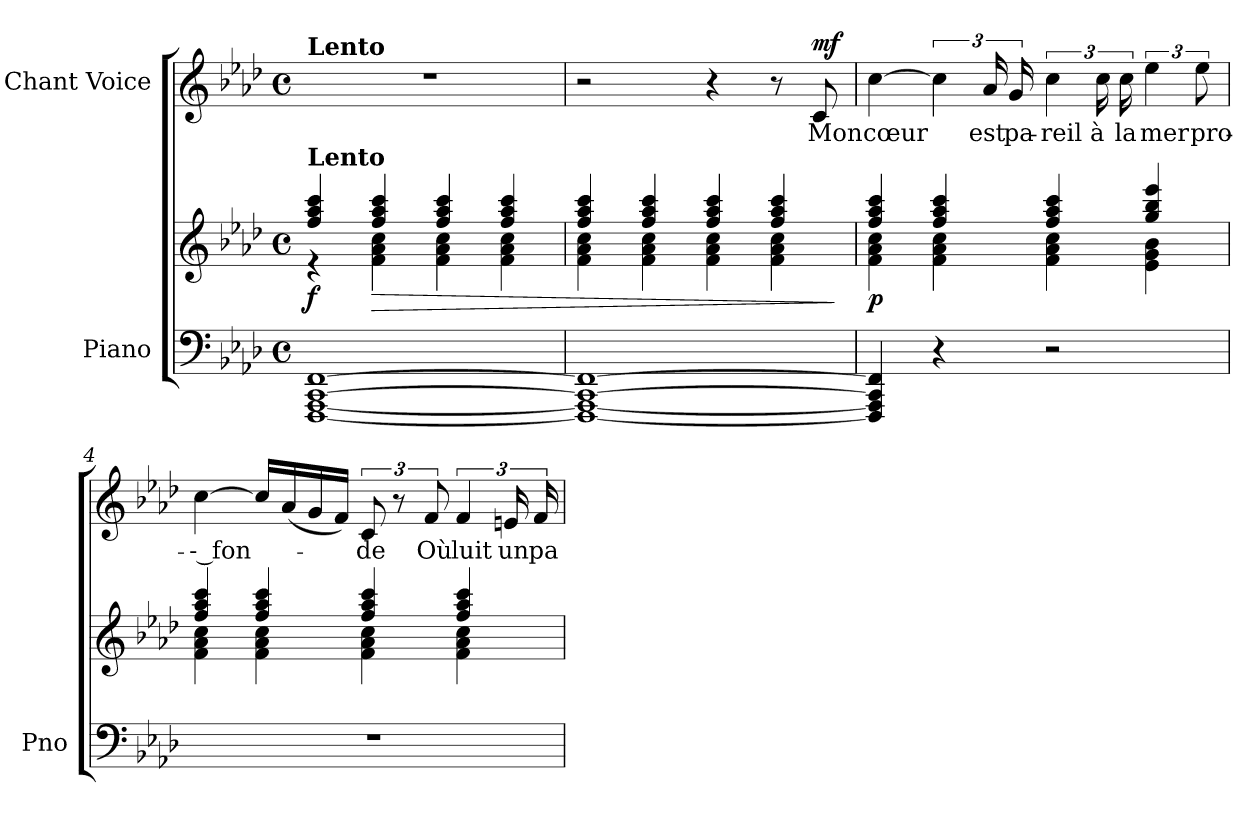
**kern	**kern	**dynam	**kern	**text	**dynam
*part2	*part2	*part2	*part1	*part1	*part1
*staff3	*staff2	*staff2/3	*staff1	*staff1	*staff1
*I"Piano	*	*	*I"Chant Voice	*	*
*I'Pno	*	*	*	*	*
*clefF4	*clefG2	*	*clefG2	*	*
*k[b-e-a-d-]	*k[b-e-a-d-]	*	*k[b-e-a-d-]	*	*
*M4/4	*M4/4	*	*M4/4	*	*
*met(c)	*met(c)	*	*met(c)	*	*
*MM42	*MM42	*	*MM42	*	*
=1	=1	=1	=1	=1	=1
*	*^	*	*	*	*
!	!	!	!	!LO:TX:a:B:t=Lento	!	!
!	!LO:TX:a:B:t=Lento	!	!	!	!	!
!	!	!	!LO:DY:b	!	!	!
[1FFF [1AAA- [>1CC [1FF	4ff/ 4aa-/ 4ccc/	4r	f	1r	.	.
!	!	!	!LO:HP:b	!	!	!
.	4ff/ 4aa-/ 4ccc/	4f\ 4a-\ 4cc\	>	.	.	.
.	4ff/ 4aa-/ 4ccc/	4f\ 4a-\ 4cc\	.	.	.	.
.	4ff/ 4aa-/ 4ccc/	4f\ 4a-\ 4cc\	.	.	.	.
=2	=2	=2	=2	=2	=2	=2
1FFF_ 1AAA-_ 1CC_ 1FF_	4ff/ 4aa-/ 4ccc/	4f\ 4a-\ 4cc\	.	2r	.	.
.	4ff/ 4aa-/ 4ccc/	4f\ 4a-\ 4cc\	.	.	.	.
.	4ff/ 4aa-/ 4ccc/	4f\ 4a-\ 4cc\	.	4r	.	.
.	4ff/ 4aa-/ 4ccc/	4f\ 4a-\ 4cc\	.	8r	.	.
!	!	!	!	!	!	!LO:DY:a
.	.	.	.	8c/	Mon	mf
*	*v	*v	*	*	*	*
.	.	]	.	.	.
=3	=3	=3	=3	=3	=3
*	*^	*	*	*	*
!	!	!	!LO:DY:b	!	!	!
4FFF/] 4AAA-/] 4CC/] 4FF/]	4ff/ 4aa-/ 4ccc/	4f\ 4a-\ 4cc\	p	[4cc\	cœur	.
4r	4ff/ 4aa-/ 4ccc/	4f\ 4a-\ 4cc\	.	6cc\]	.	.
.	.	.	.	24a-/	est	.
.	.	.	.	24g/	pa-	.
2r	4ff/ 4aa-/ 4ccc/	4f\ 4a-\ 4cc\	.	6cc\	-reil	.
.	.	.	.	24cc\	à	.
.	.	.	.	24cc\	la	.
.	4gg/ 4bb-/ 4eee-/	4e-\ 4g\ 4b-\	.	6ee-\	mer	.
.	.	.	.	12ee-\	pro-	.
=4	=4	=4	=4	=4	=4	=4
1r	4ff/ 4aa-/ 4ccc/	4f\ 4a-\ 4cc\	.	[4cc\	-- fon-	.
.	4ff/ 4aa-/ 4ccc/	4f\ 4a-\ 4cc\	.	16cc/LL]	.	.
.	.	.	.	(16a-/	.	.
.	.	.	.	16g/	.	.
.	.	.	.	16f/JJ)	.	.
.	4ff/ 4aa-/ 4ccc/	4f\ 4a-\ 4cc\	.	12c/	-de	.
.	.	.	.	12r	.	.
.	.	.	.	12f/	Où	.
.	4ff/ 4aa-/ 4ccc/	4f\ 4a-\ 4cc\	.	6f/	luit	.
.	.	.	.	24en/	un	.
.	.	.	.	24f/	pa-	.
*	*v	*v	*	*	*	*
=	=	=	=	=	=
*-	*-	*-	*-	*-	*-
